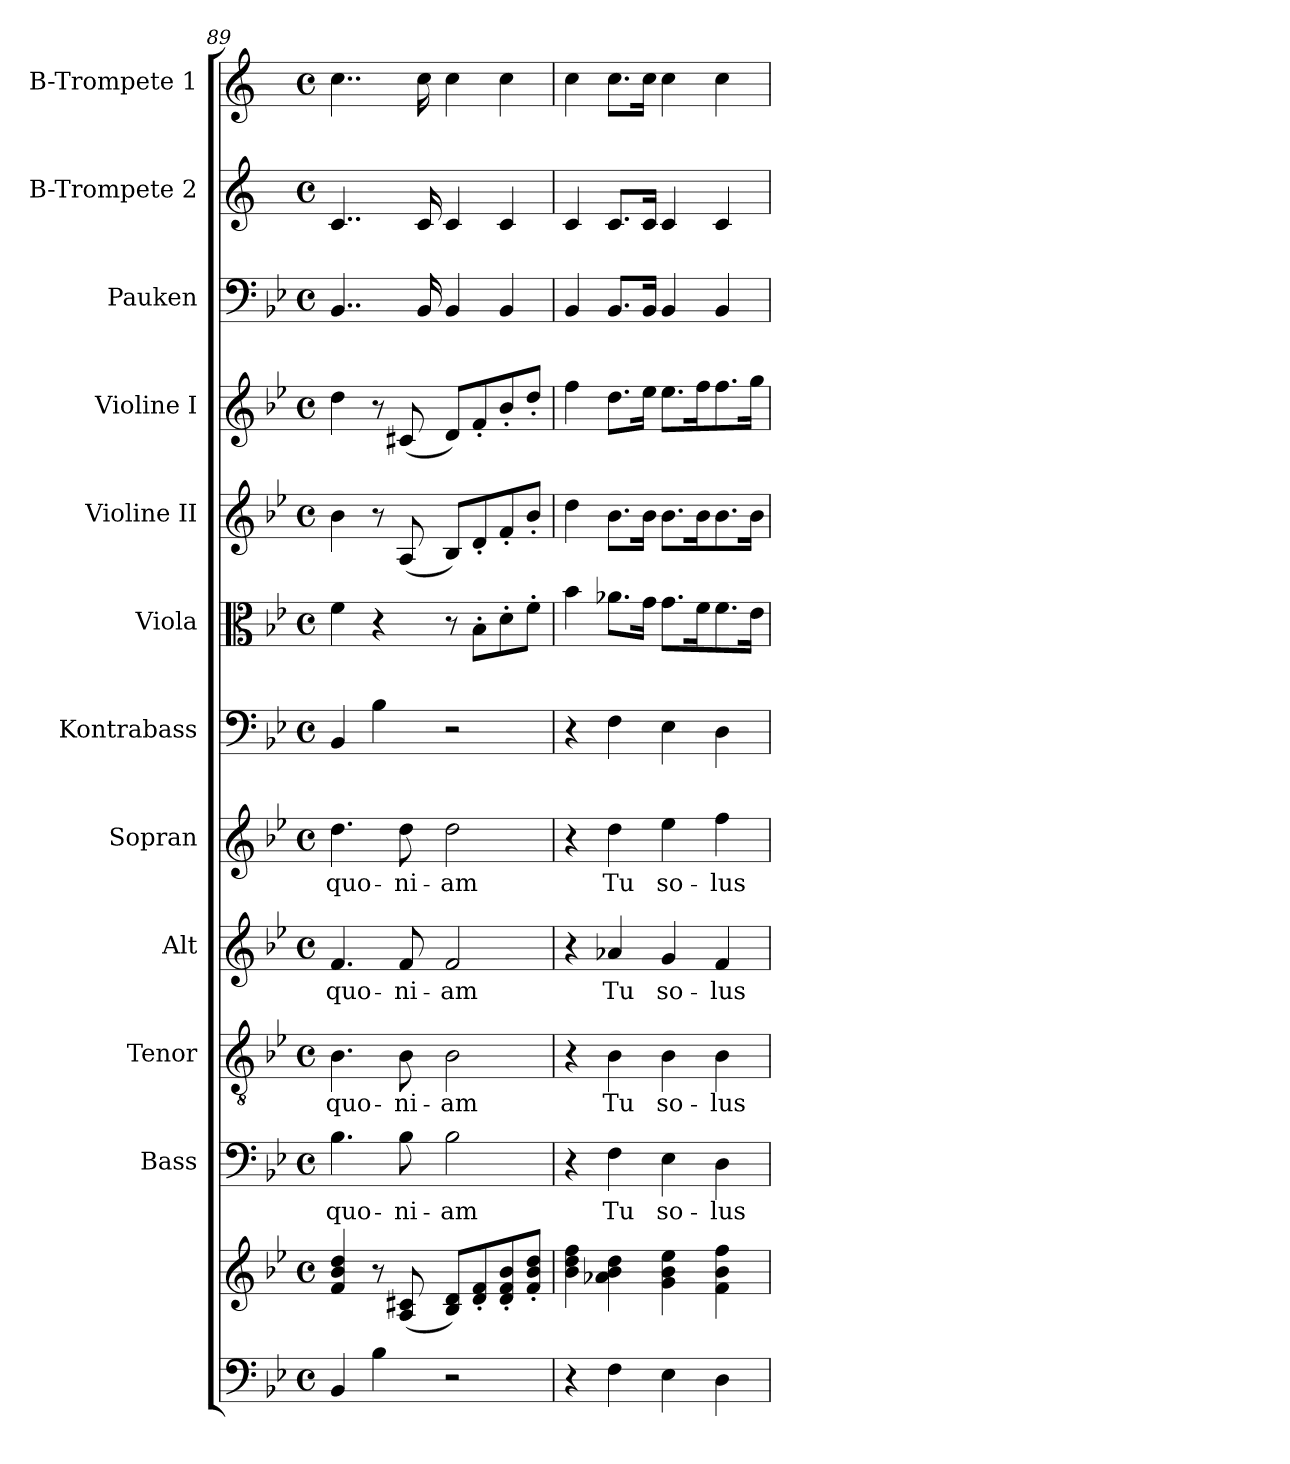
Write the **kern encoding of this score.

**kern	**kern	**kern	**text	**kern	**text	**kern	**text	**kern	**text	**kern	**kern	**kern	**kern	**kern	**kern	**kern
*part12	*part12	*part11	*part11	*part10	*part10	*part9	*part9	*part8	*part8	*part7	*part6	*part5	*part4	*part3	*part2	*part1
*staff13	*staff12	*staff11	*staff11	*staff10	*staff10	*staff9	*staff9	*staff8	*staff8	*staff7	*staff6	*staff5	*staff4	*staff3	*staff2	*staff1
*	*	*I"Bass	*	*I"Tenor	*	*I"Alt	*	*I"Sopran	*	*I"Kontrabass	*I"Viola	*I"Violine II	*I"Violine I	*I"Pauken	*I"B-Trompete 2	*I"B-Trompete 1
*	*	*I'B.	*	*I'T.	*	*I'A.	*	*I'S.	*	*I'Kb.	*I'Vla.	*I'Vl. II	*I'Vl. I	*I'Pk.	*I'B Trp. 2	*I'B Trp. 1
!!LO:PB:g=z
*clefF4	*clefG2	*clefF4	*	*clefGv2	*	*clefG2	*	*clefG2	*	*clefF4	*clefC3	*clefG2	*clefG2	*clefF4	*clefG2	*clefG2
*	*	*	*	*	*	*	*	*	*	*ITrd7c12	*	*	*	*	*ITrd1c2	*ITrd1c2
*k[b-e-]	*k[b-e-]	*k[b-e-]	*	*k[b-e-]	*	*k[b-e-]	*	*k[b-e-]	*	*k[b-e-]	*k[b-e-]	*k[b-e-]	*k[b-e-]	*k[b-e-]	*k[b-e-]	*k[b-e-]
*B-:	*B-:	*B-:	*	*B-:	*	*B-:	*	*B-:	*	*B-:	*B-:	*B-:	*B-:	*B-:	*B-:	*B-:
*M4/4	*M4/4	*M4/4	*	*M4/4	*	*M4/4	*	*M4/4	*	*M4/4	*M4/4	*M4/4	*M4/4	*M4/4	*M4/4	*M4/4
*met(c)	*met(c)	*met(c)	*	*met(c)	*	*met(c)	*	*met(c)	*	*met(c)	*met(c)	*met(c)	*met(c)	*met(c)	*met(c)	*met(c)
=89	=89	=89	=89	=89	=89	=89	=89	=89	=89	=89	=89	=89	=89	=89	=89	=89
!	!	!	!LO:LY:b	!	!LO:LY:b	!	!LO:LY:b	!	!LO:LY:b	!	!	!	!	!	!	!
4BB-/	4f/ 4b-/ 4dd/	4.B-\	quo-	4.B-\	quo-	4.f/	quo-	4.dd\	quo-	4BBB-/	4f\	4b-\	4dd\	4..BB-/	4..B-/	4..b-\
4B-\	8r	.	.	.	.	.	.	.	.	4BB-\	4r	8r	8r	.	.	.
!	!	!	!LO:LY:b	!	!LO:LY:b	!	!LO:LY:b	!	!LO:LY:b	!	!	!	!	!	!	!
.	(<8A/ 8c#X/	8B-\	-ni-	8B-\	-ni-	8f/	-ni-	8dd\	-ni-	.	.	(<8A/	(<8c#X/	.	.	.
.	.	.	.	.	.	.	.	.	.	.	.	.	.	16BB-/	16B-/	16b-\
!	!	!	!LO:LY:b	!	!LO:LY:b	!	!LO:LY:b	!	!LO:LY:b	!	!	!	!	!	!	!
2r	8B-/ 8d/L)	2B-\	-am	2B-\	-am	2f/	-am	2dd\	-am	2r	8r	8B-/L)	8d/L)	4BB-/	4B-/	4b-\
.	8d/'< 8f/'<	.	.	.	.	.	.	.	.	.	8B-'>\L	8d'</	8f'</	.	.	.
.	8d/'< 8f/'< 8b-/'<	.	.	.	.	.	.	.	.	.	8d'>\	8f'</	8b-'</	4BB-/	4B-/	4b-\
.	8f/'< 8b-/'< 8dd/'<J	.	.	.	.	.	.	.	.	.	8f'>\J	8b-'</J	8dd'</J	.	.	.
=90	=90	=90	=90	=90	=90	=90	=90	=90	=90	=90	=90	=90	=90	=90	=90	=90
4r	4b-\ 4dd\ 4ff\	4r	.	4r	.	4r	.	4r	.	4r	4b-\	4dd\	4ff\	4BB-/	4B-/	4b-\
!	!	!	!LO:LY:b	!	!LO:LY:b	!	!LO:LY:b	!	!LO:LY:b	!	!	!	!	!	!	!
4F\	4a-X\ 4b-\ 4dd\	4F\	Tu	4B-\	Tu	4a-X/	Tu	4dd\	Tu	4FF\	8.a-X\L	8.b-\L	8.dd\L	8.BB-/L	8.B-/L	8.b-\L
.	.	.	.	.	.	.	.	.	.	.	16g\Jk	16b-\Jk	16ee-\Jk	16BB-/Jk	16B-/Jk	16b-\Jk
!	!	!	!LO:LY:b	!	!LO:LY:b	!	!LO:LY:b	!	!LO:LY:b	!	!	!	!	!	!	!
4E-\	4g\ 4b-\ 4ee-\	4E-\	so-	4B-\	so-	4g/	so-	4ee-\	so-	4EE-\	8.g\L	8.b-\L	8.ee-\L	4BB-/	4B-/	4b-\
.	.	.	.	.	.	.	.	.	.	.	16f\k	16b-\k	16ff\k	.	.	.
!	!	!	!LO:LY:b	!	!LO:LY:b	!	!LO:LY:b	!	!LO:LY:b	!	!	!	!	!	!	!
4D\	4f\ 4b-\ 4ff\	4D\	-lus	4B-\	-lus	4f/	-lus	4ff\	-lus	4DD\	8.f\	8.b-\	8.ff\	4BB-/	4B-/	4b-\
.	.	.	.	.	.	.	.	.	.	.	16e-\Jk	16b-\Jk	16gg\Jk	.	.	.
=	=	=	=	=	=	=	=	=	=	=	=	=	=	=	=	=
*-	*-	*-	*-	*-	*-	*-	*-	*-	*-	*-	*-	*-	*-	*-	*-	*-
